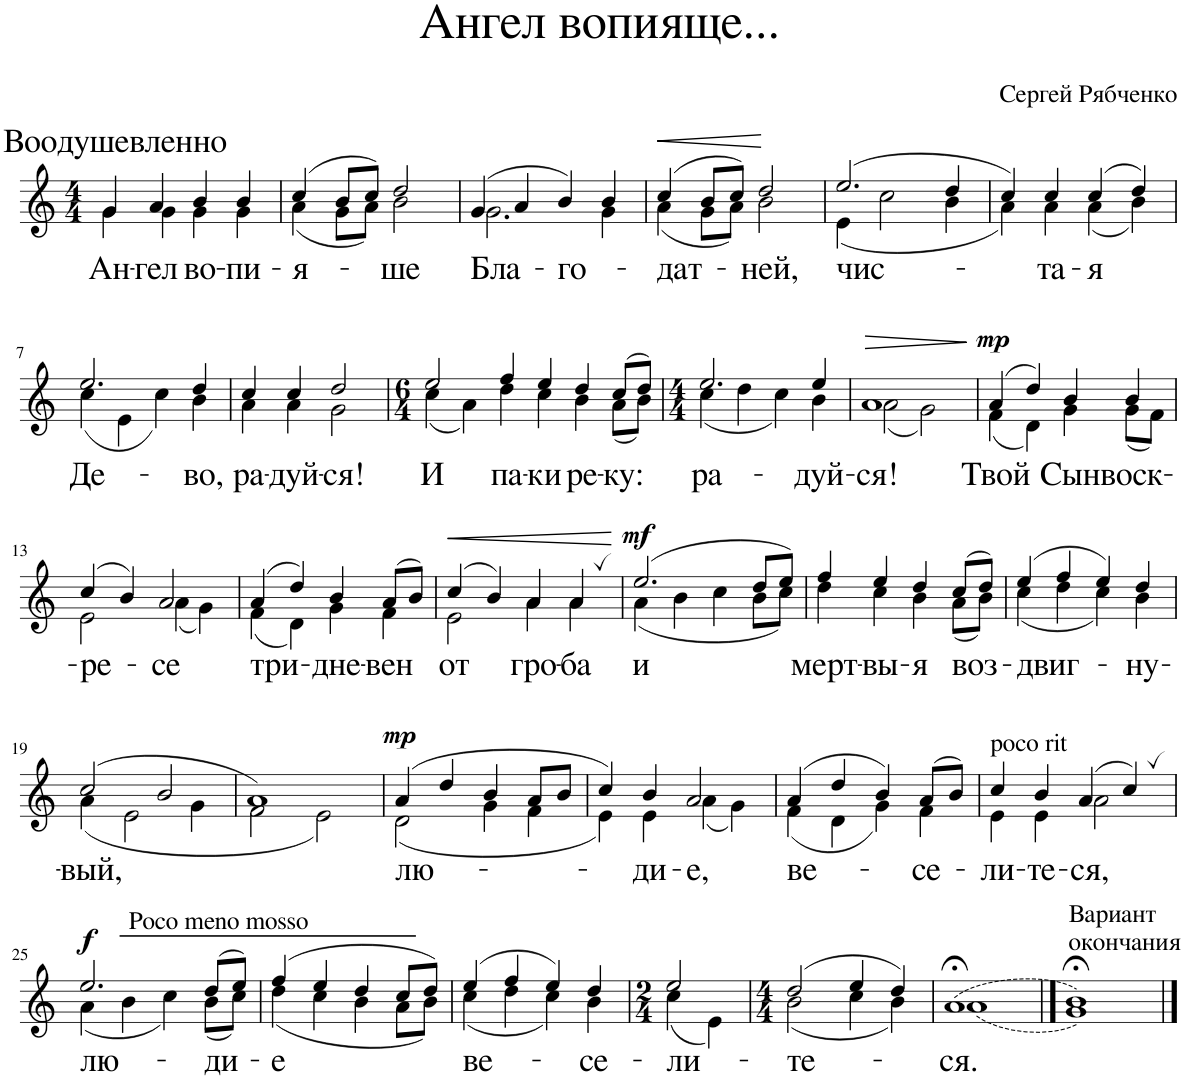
**kern	**text	**dynam
*part1	*part1	*part1
*staff1	*staff1	*staff1
*I"Women	*	*
*clefG2	*	*
*k[]	*	*
*M4/4	*	*
=1	=1	=1
!LO:TX:a:t=Воодушевленно	!	!
!	!LO:LY:b	!
*^	*	*
4g/	4g\	Ан-	.
!	!	!LO:LY:b	!
4a/	4g\	-гел	.
!	!	!LO:LY:b	!
4b/	4g\	во-	.
!	!	!LO:LY:b	!
4b/	4g\	-пи-	.
=2	=2	=2	=2
!	!	!LO:LY:b	!
(4cc/	(4a\	-я-	.
8b/L	8g\L	.	.
8cc/J)	8a\J)	.	.
!	!	!LO:LY:b	!
2dd/	2b\	ше	.
=3	=3	=3	=3
!	!	!LO:LY:b	!
(4g/	2.g\	Бла-	.
4a/	.	.	.
!	!	!LO:LY:b	!
4b/)	.	го-	.
4b/	4g\	.	.
=4	=4	=4	=4
!	!	!LO:LY:b	!LO:HP:b
(4cc/	(4a\	дат-	<
8b/L	8g\L	.	.
8cc/J)	8a\J)	.	.
!	!	!LO:LY:b	!
2dd/	2b\	ней,	[
=5	=5	=5	=5
!	!	!LO:LY:b	!
(2.ee/	(4e\	чис-	.
.	2cc\	.	.
4dd/	4b\	.	.
=6	=6	=6	=6
4cc/)	4a\)	.	.
!	!	!LO:LY:b	!
4cc/	4a\	та-	.
!	!	!LO:LY:b	!
(4cc/	(4a\	-я	.
4dd/)	4b\)	.	.
!!LO:LB:g=z	!!
=7	=7	=7	=7
!	!	!LO:LY:b	!
2.ee/	(4cc\	Де-	.
.	4e\	.	.
.	4cc\)	.	.
!	!	!LO:LY:b	!
4dd/	4b\	во,	.
=8	=8	=8	=8
!	!	!LO:LY:b	!
4cc/	4a\	ра-	.
!	!	!LO:LY:b	!
4cc/	4a\	-дуй-	.
!	!	!LO:LY:b	!
2dd/	2g\	-ся!	.
=9	=9	=9	=9
*M6/4	*	*	*
!	!	!LO:LY:b	!
2ee/	(4cc\	И	.
.	4a\)	.	.
!	!	!LO:LY:b	!
4ff/	4dd\	па-	.
!	!	!LO:LY:b	!
4ee/	4cc\	-ки	.
!	!	!LO:LY:b	!
4dd/	4b\	ре-	.
!	!	!LO:LY:b	!
(8cc/L	(8a\L	-ку:	.
8dd/J)	8b\J)	.	.
=10	=10	=10	=10
*M4/4	*	*	*
!	!	!LO:LY:b	!
2.ee/	(4cc\	ра-	.
.	4dd\	.	.
.	4cc\)	.	.
!	!	!LO:LY:b	!
4ee/	4b\	дуй-	.
=11	=11	=11	=11
!	!	!LO:LY:b	!LO:HP:b
1a	(2a\	-ся!	>
.	2g\)	.	.
*v	*v	*	*
.	.	]
=12	=12	=12
!	!LO:LY:b	!LO:DY:a
*^	*	*
(4a/	(4f\	Твой	mp
4dd/)	4d\)	.	.
!	!	!LO:LY:b	!
4b/	4g\	Сын	.
!	!	!LO:LY:b	!
4b/	(8g\L	воск-	.
.	8f\J)	.	.
!!LO:LB:g=z	!!
=13	=13	=13	=13
!	!	!LO:LY:b	!
(4cc/	2e\	-ре-	.
4b/)	.	.	.
!	!	!LO:LY:b	!
2a/	(4a\	се	.
.	4g\)	.	.
=14	=14	=14	=14
!	!	!LO:LY:b	!
(4a/	(4f\	три-	.
4dd/)	4d\)	.	.
!	!	!LO:LY:b	!
4b/	4g\	дне-	.
!	!	!LO:LY:b	!
(8a/L	4f\	-вен	.
8b/J)	.	.	.
=15	=15	=15	=15
!	!	!LO:LY:b	!LO:HP:b
(4cc/	2e\	от	<
4b/)	.	.	.
!	!	!LO:LY:b	!
4a/	4a\	гро-	.
!	!	!LO:LY:b	!
4a,/	4a\	-ба	.
*v	*v	*	*
.	.	[
=16	=16	=16
!	!LO:LY:b	!LO:DY:a
*^	*	*
(2.ee/	(4a\	и	mf
.	4b\	.	.
.	4cc\	.	.
8dd/L	8b\L	.	.
8ee/J)	8cc\J)	.	.
=17	=17	=17	=17
!	!	!LO:LY:b	!
4ff/	4dd\	мерт-	.
!	!	!LO:LY:b	!
4ee/	4cc\	-вы-	.
!	!	!LO:LY:b	!
4dd/	4b\	-я	.
!	!	!LO:LY:b	!
(8cc/L	(8a\L	воз-	.
8dd/J)	8b\J)	.	.
=18	=18	=18	=18
!	!	!LO:LY:b	!
(4ee/	(4cc\	двиг-	.
4ff/	4dd\	.	.
4ee/)	4cc\)	.	.
!	!	!LO:LY:b	!
4dd/	4b\	ну-	.
!!LO:LB:g=z	!!
=19	=19	=19	=19
!	!	!LO:LY:b	!
(2cc/	(4a\	-вый,	.
.	2e\	.	.
2b/	.	.	.
.	4g\	.	.
=20	=20	=20	=20
1a)	2f\	.	.
.	2e\)	.	.
=21	=21	=21	=21
!	!	!LO:LY:b	!LO:DY:a
(4a/	(2d\	лю-	mp
4dd/	.	.	.
4b/	4g\	.	.
8a/L	4f\	.	.
8b/J	.	.	.
=22	=22	=22	=22
4cc/)	4e\)	.	.
!	!	!LO:LY:b	!
4b/	4e\	ди-	.
!	!	!LO:LY:b	!
2a/	(4a\	-е,	.
.	4g\)	.	.
=23	=23	=23	=23
!	!	!LO:LY:b	!
(4a/	(4f\	ве-	.
4dd/	4d\	.	.
4b/)	4g\)	.	.
!	!	!LO:LY:b	!
(8a/L	4f\	се-	.
8b/J)	.	.	.
=24	=24	=24	=24
!LO:TX:a:t=poco rit	!	!	!
!	!	!LO:LY:b	!
4cc/	4e\	-ли-	.
!	!	!LO:LY:b	!
4b/	4e\	-те-	.
!	!	!LO:LY:b	!
(4a/	2a\	-ся,	.
4cc,/)	.	.	.
!!LO:LB:g=z	!!
=25	=25	=25	=25
!	!	!LO:LY:b	!LO:DY:a
2.ee/	(4a\	лю-	f
!	!LO:TX:a:t=Poco meno mosso	!	!
.	4b\	.	.
.	4cc\)	.	.
!	!	!LO:LY:b	!
(8dd/L	(8b\L	ди-	.
8ee/J)	8cc\J)	.	.
=26	=26	=26	=26
!	!	!LO:LY:b	!
(4ff/	(4dd\	е	.
4ee/	4cc\	.	.
4dd/	4b\	.	.
8cc/L	8a\L	.	.
8dd/J)	8b\J)	.	.
=27	=27	=27	=27
!	!	!LO:LY:b	!
(4ee/	(4cc\	ве-	.
4ff/	4dd\	.	.
4ee/)	4cc\)	.	.
!	!	!LO:LY:b	!
4dd/	4b\	се-	.
=28	=28	=28	=28
*M2/4	*	*	*
!	!	!LO:LY:b	!
2ee/	(4cc\	-ли-	.
.	4e\)	.	.
=29	=29	=29	=29
*M4/4	*	*	*
!	!	!LO:LY:b	!
(2dd/	(2b\	те-	.
4ee/	4cc\	.	.
4dd/)	4b\)	.	.
=30	=30	=30	=30
!	!	!LO:LY:b	!
(1a;<	(1a	ся.	.
==31	==31	==31	==31
!LO:TX:a:t=Вариант	!	!	!
!LO:TX:a:t=окончания	!	!	!
1b;<)	1g)	.	.
*v	*v	*	*
==	==	==
*-	*-	*-
